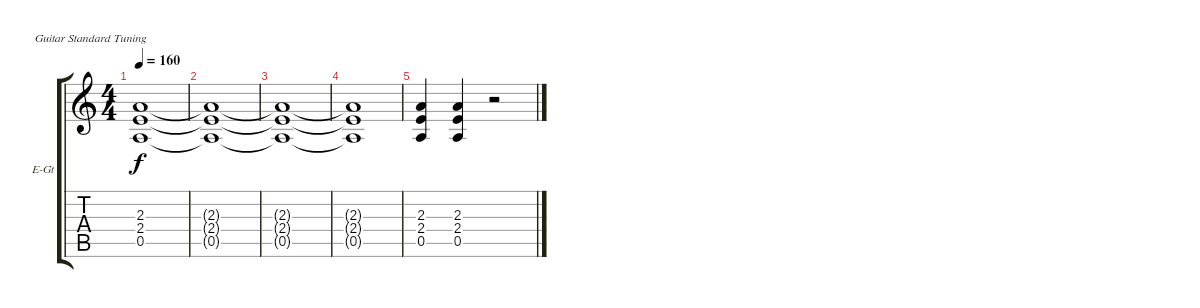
\bracketExtendMode groupsimilarinstruments
\firstSystemTrackNameOrientation horizontal
\otherSystemsTrackNameOrientation horizontal
\track ("Gtr. II Rhytm" "E-Gt") {instrument overdrivenguitar}
\staff {score tabs}
\tuning (E4 B3 G3 D3 A2 E2)
\ts (4 4)
\tempo 160
\clef g2
\ks c
(2.3{t} 2.4{t} 0.5{t}).1{dy f} |
(2.3{t} 2.4{t} 0.5{t}).1 |
(2.3{t} 2.4{t} 0.5{t}).1 |
(2.3{t} 2.4{t} 0.5{t}).1 |
(2.3 2.4 0.5).4 (2.3 2.4 0.5).4 r.2
